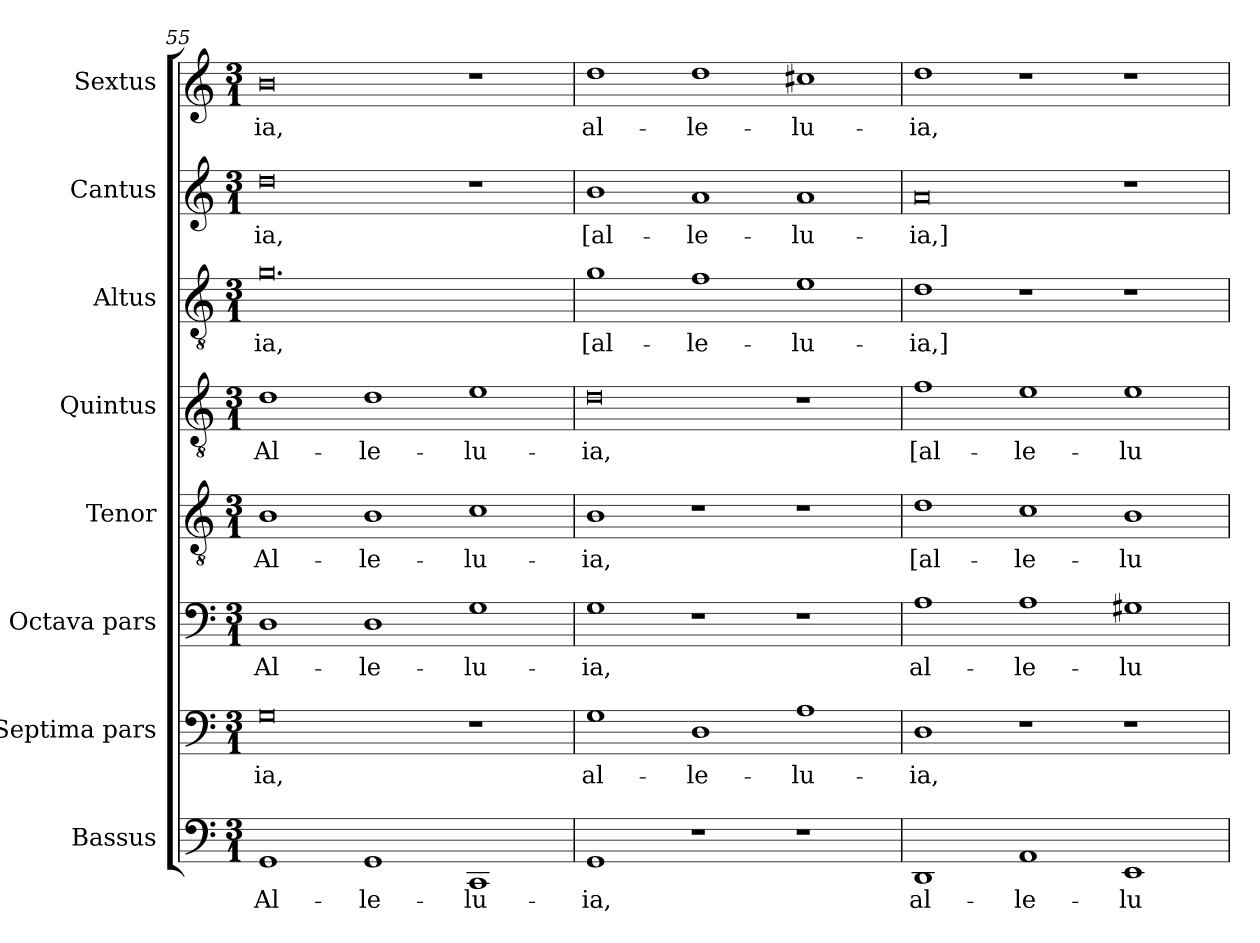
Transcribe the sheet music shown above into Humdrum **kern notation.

**kern	**text	**kern	**text	**kern	**text	**kern	**text	**kern	**text	**kern	**text	**kern	**text	**kern	**text
*part8	*part8	*part7	*part7	*part6	*part6	*part5	*part5	*part4	*part4	*part3	*part3	*part2	*part2	*part1	*part1
*staff8	*staff8	*staff7	*staff7	*staff6	*staff6	*staff5	*staff5	*staff4	*staff4	*staff3	*staff3	*staff2	*staff2	*staff1	*staff1
*I"Bassus	*	*I"Septima pars	*	*I"Octava pars	*	*I"Tenor	*	*I"Quintus	*	*I"Altus	*	*I"Cantus	*	*I"Sextus	*
*I'B.	*	*	*	*	*	*I'T.	*	*	*	*I'A.	*	*I'C.	*	*	*
*clefF4	*	*clefF4	*	*clefF4	*	*clefGv2	*	*clefGv2	*	*clefGv2	*	*clefG2	*	*clefG2	*
*	*	*	*	*	*	*ITrd7c12	*	*ITrd7c12	*	*ITrd7c12	*	*	*	*	*
*k[]	*	*k[]	*	*k[]	*	*k[]	*	*k[]	*	*k[]	*	*k[]	*	*k[]	*
*C:	*	*C:	*	*C:	*	*C:	*	*C:	*	*C:	*	*C:	*	*C:	*
*M3/1	*	*M3/1	*	*M3/1	*	*M3/1	*	*M3/1	*	*M3/1	*	*M3/1	*	*M3/1	*
=55	=55	=55	=55	=55	=55	=55	=55	=55	=55	=55	=55	=55	=55	=55	=55
!	!LO:LY:b	!	!LO:LY:b	!	!LO:LY:b	!	!LO:LY:b	!	!LO:LY:b	!	!LO:LY:b	!	!LO:LY:b	!	!LO:LY:b
1GG	Al-	0G	-ia,	1D	Al-	1BB	Al-	1D	Al-	0.G	-ia,	0dd	-ia,	0b	-ia,
!	!LO:LY:b	!	!	!	!LO:LY:b	!	!LO:LY:b	!	!LO:LY:b	!	!	!	!	!	!
1GG	-le-	.	.	1D	-le-	1BB	-le-	1D	-le-	.	.	.	.	.	.
!	!LO:LY:b	!	!	!	!LO:LY:b	!	!LO:LY:b	!	!LO:LY:b	!	!	!	!	!	!
1CC	-lu-	1r	.	1G	-lu-	1C	-lu-	1E	-lu-	.	.	1r	.	1r	.
=56	=56	=56	=56	=56	=56	=56	=56	=56	=56	=56	=56	=56	=56	=56	=56
!	!LO:LY:b	!	!LO:LY:b	!	!LO:LY:b	!	!LO:LY:b	!	!LO:LY:b	!	!LO:LY:b	!	!LO:LY:b	!	!LO:LY:b
1GG	-ia,	1G	al-	1G	-ia,	1BB	-ia,	0D	-ia,	1G	[al-	1b	[al-	1dd	al-
!	!	!	!LO:LY:b	!	!	!	!	!	!	!	!LO:LY:b	!	!LO:LY:b	!	!LO:LY:b
1r	.	1D	-le-	1r	.	1r	.	.	.	1F	-le-	1a	-le-	1dd	-le-
!	!	!	!LO:LY:b	!	!	!	!	!	!	!	!LO:LY:b	!	!LO:LY:b	!	!LO:LY:b
1r	.	1A	-lu-	1r	.	1r	.	1r	.	1E	-lu-	1a	-lu-	1cc#X	-lu-
=57	=57	=57	=57	=57	=57	=57	=57	=57	=57	=57	=57	=57	=57	=57	=57
!	!LO:LY:b	!	!LO:LY:b	!	!LO:LY:b	!	!LO:LY:b	!	!LO:LY:b	!	!LO:LY:b	!	!LO:LY:b	!	!LO:LY:b
1DD	al-	1D	-ia,	1A	al-	1D	[al-	1F	[al-	1D	-ia,]	0a	-ia,]	1dd	-ia,
!	!LO:LY:b	!	!	!	!LO:LY:b	!	!LO:LY:b	!	!LO:LY:b	!	!	!	!	!	!
1AA	-le-	1r	.	1A	-le-	1C	-le-	1E	-le-	1r	.	.	.	1r	.
!	!LO:LY:b	!	!	!	!LO:LY:b	!	!LO:LY:b	!	!LO:LY:b	!	!	!	!	!	!
1EE	-lu-	1r	.	1G#X	-lu-	1BB	-lu-	1E	-lu-	1r	.	1r	.	1r	.
=	=	=	=	=	=	=	=	=	=	=	=	=	=	=	=
*-	*-	*-	*-	*-	*-	*-	*-	*-	*-	*-	*-	*-	*-	*-	*-
